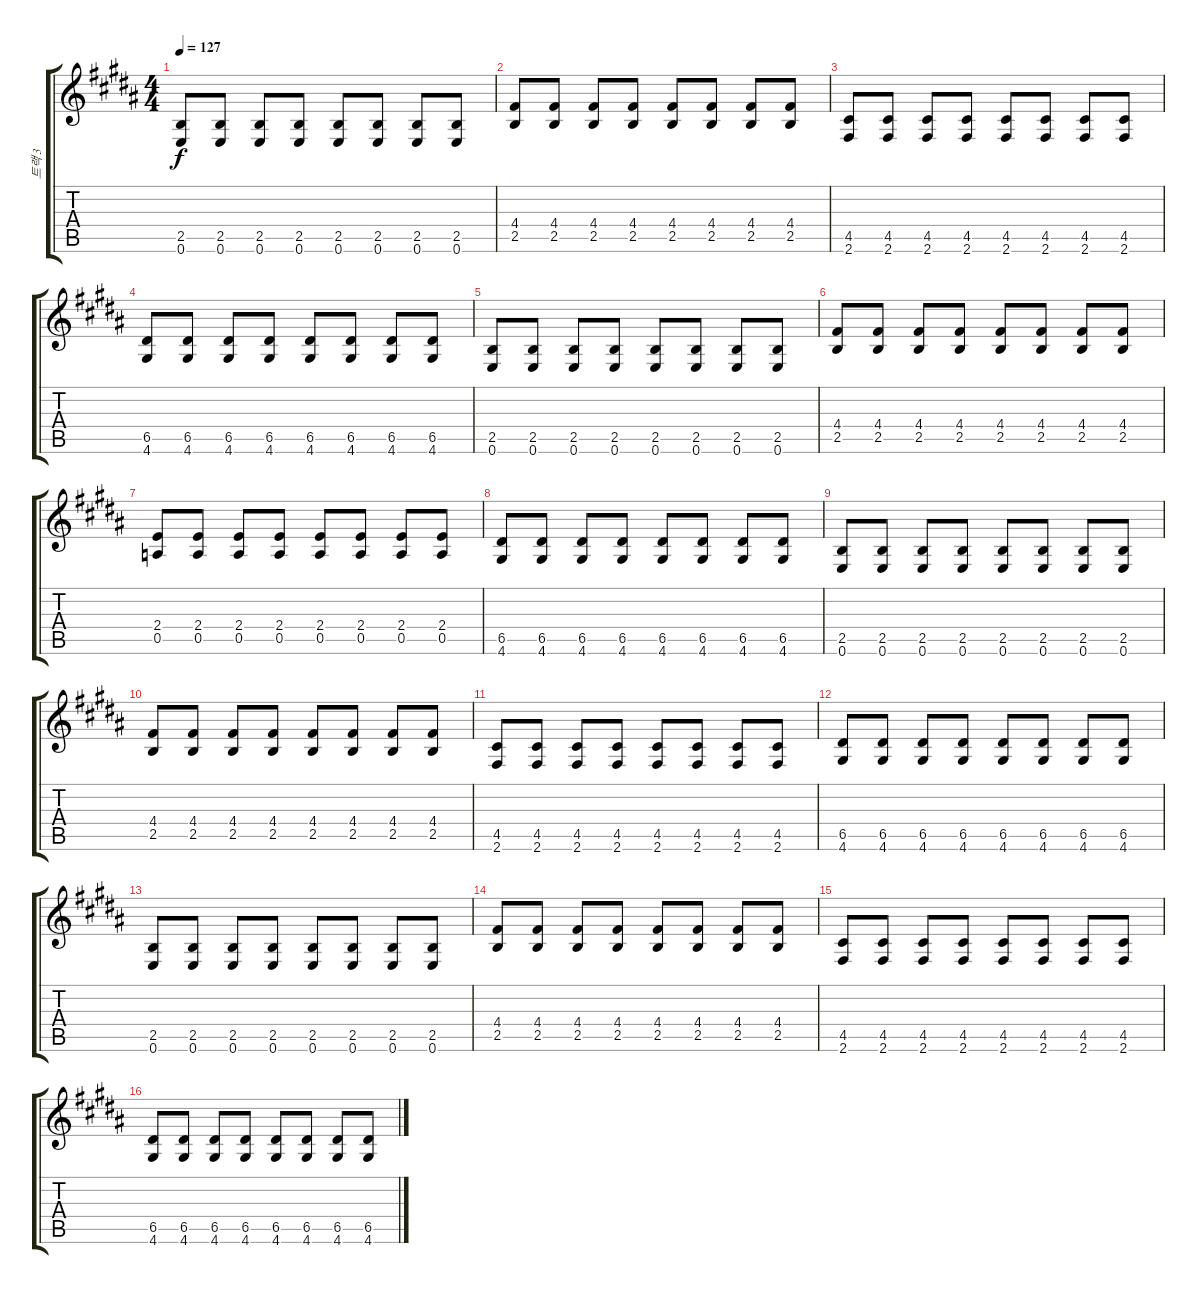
\track ("트랙 3" "트랙 3") {instrument acousticguitarsteel}
\staff {score tabs}
\tuning (E4 B3 G3 D3 A2 E2) {hide}
\ts (4 4)
\tempo 127
\clef g2
\ks b
(2.5 0.6).8{dy f} (2.5 0.6).8 (2.5 0.6).8 (2.5 0.6).8 (2.5 0.6).8 (2.5 0.6).8 (2.5 0.6).8 (2.5 0.6).8 |
(4.4 2.5).8 (4.4 2.5).8 (4.4 2.5).8 (4.4 2.5).8 (4.4 2.5).8 (4.4 2.5).8 (4.4 2.5).8 (4.4 2.5).8 |
(4.5 2.6).8 (4.5 2.6).8 (4.5 2.6).8 (4.5 2.6).8 (4.5 2.6).8 (4.5 2.6).8 (4.5 2.6).8 (4.5 2.6).8 |
(6.5 4.6).8 (6.5 4.6).8 (6.5 4.6).8 (6.5 4.6).8 (6.5 4.6).8 (6.5 4.6).8 (6.5 4.6).8 (6.5 4.6).8 |
(2.5 0.6).8 (2.5 0.6).8 (2.5 0.6).8 (2.5 0.6).8 (2.5 0.6).8 (2.5 0.6).8 (2.5 0.6).8 (2.5 0.6).8 |
(4.4 2.5).8 (4.4 2.5).8 (4.4 2.5).8 (4.4 2.5).8 (4.4 2.5).8 (4.4 2.5).8 (4.4 2.5).8 (4.4 2.5).8 |
(2.4 0.5).8 (2.4 0.5).8 (2.4 0.5).8 (2.4 0.5).8 (2.4 0.5).8 (2.4 0.5).8 (2.4 0.5).8 (2.4 0.5).8 |
(6.5 4.6).8 (6.5 4.6).8 (6.5 4.6).8 (6.5 4.6).8 (6.5 4.6).8 (6.5 4.6).8 (6.5 4.6).8 (6.5 4.6).8 |
(2.5 0.6).8 (2.5 0.6).8 (2.5 0.6).8 (2.5 0.6).8 (2.5 0.6).8 (2.5 0.6).8 (2.5 0.6).8 (2.5 0.6).8 |
(4.4 2.5).8 (4.4 2.5).8 (4.4 2.5).8 (4.4 2.5).8 (4.4 2.5).8 (4.4 2.5).8 (4.4 2.5).8 (4.4 2.5).8 |
(4.5 2.6).8 (4.5 2.6).8 (4.5 2.6).8 (4.5 2.6).8 (4.5 2.6).8 (4.5 2.6).8 (4.5 2.6).8 (4.5 2.6).8 |
(6.5 4.6).8 (6.5 4.6).8 (6.5 4.6).8 (6.5 4.6).8 (6.5 4.6).8 (6.5 4.6).8 (6.5 4.6).8 (6.5 4.6).8 |
(2.5 0.6).8 (2.5 0.6).8 (2.5 0.6).8 (2.5 0.6).8 (2.5 0.6).8 (2.5 0.6).8 (2.5 0.6).8 (2.5 0.6).8 |
(4.4 2.5).8 (4.4 2.5).8 (4.4 2.5).8 (4.4 2.5).8 (4.4 2.5).8 (4.4 2.5).8 (4.4 2.5).8 (4.4 2.5).8 |
(4.5 2.6).8 (4.5 2.6).8 (4.5 2.6).8 (4.5 2.6).8 (4.5 2.6).8 (4.5 2.6).8 (4.5 2.6).8 (4.5 2.6).8 |
(6.5 4.6).8 (6.5 4.6).8 (6.5 4.6).8 (6.5 4.6).8 (6.5 4.6).8 (6.5 4.6).8 (6.5 4.6).8 (6.5 4.6).8
